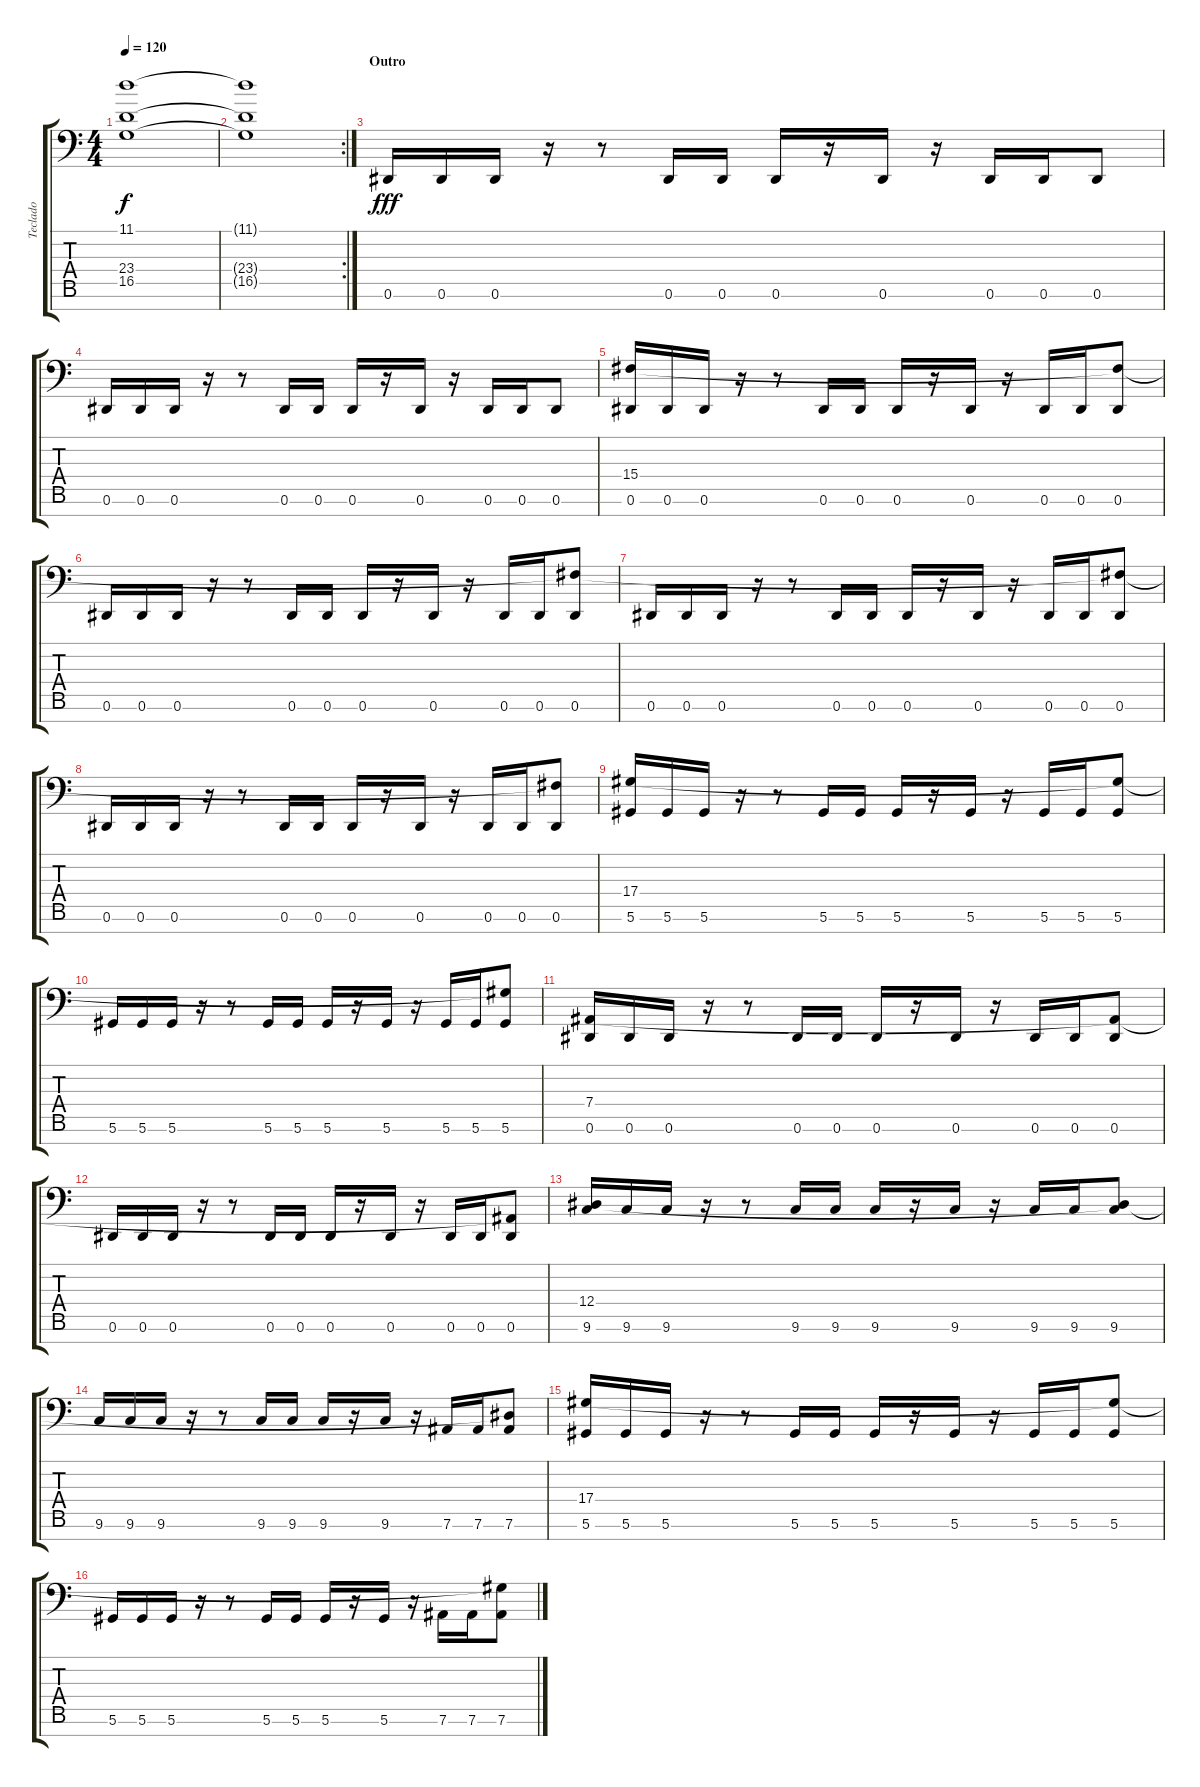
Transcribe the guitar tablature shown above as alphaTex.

\track ("Teclado" "Teclado") {instrument tremolostrings}
\staff {score tabs}
\tuning (Eb4 Eb4 Eb4 Eb2 Eb2 Eb2 Eb1) {hide}
\ts (4 4)
\tempo 120
\clef f4
\ks c
(11.1{t} 23.4{t} 16.5{t}).1{dy f} |
\rc 2
(11.1{t} 23.4{t} 16.5{t}).1 |
\section ("" "Outro")
0.6.16{dy fff volume 16} 0.6.16 0.6.16 r.16 r.8 0.6.16 0.6.16 0.6.16 r.16 0.6.16 r.16 0.6.16 0.6.16 0.6.8 |
0.6.16 0.6.16 0.6.16 r.16 r.8 0.6.16 0.6.16 0.6.16 r.16 0.6.16 r.16 0.6.16 0.6.16 0.6.8 |
(15.4 0.6).16 0.6.16 0.6.16 r.16 r.8 0.6.16 0.6.16 0.6.16 r.16 0.6.16 r.16 0.6.16 0.6.16 (15.4{t} 0.6).8 |
0.6.16 0.6.16 0.6.16 r.16 r.8 0.6.16 0.6.16 0.6.16 r.16 0.6.16 r.16 0.6.16 0.6.16 (15.4{t} 0.6).8 |
0.6.16 0.6.16 0.6.16 r.16 r.8 0.6.16 0.6.16 0.6.16 r.16 0.6.16 r.16 0.6.16 0.6.16 (15.4{t} 0.6).8 |
0.6.16 0.6.16 0.6.16 r.16 r.8 0.6.16 0.6.16 0.6.16 r.16 0.6.16 r.16 0.6.16 0.6.16 (15.4{t} 0.6).8 |
(17.4 5.6).16 5.6.16 5.6.16 r.16 r.8 5.6.16 5.6.16 5.6.16 r.16 5.6.16 r.16 5.6.16 5.6.16 (17.4{t} 5.6).8 |
5.6.16 5.6.16 5.6.16 r.16 r.8 5.6.16 5.6.16 5.6.16 r.16 5.6.16 r.16 5.6.16 5.6.16 (17.4{t} 5.6).8 |
(7.4 0.6).16 0.6.16 0.6.16 r.16 r.8 0.6.16 0.6.16 0.6.16 r.16 0.6.16 r.16 0.6.16 0.6.16 (7.4{t} 0.6).8 |
0.6.16 0.6.16 0.6.16 r.16 r.8 0.6.16 0.6.16 0.6.16 r.16 0.6.16 r.16 0.6.16 0.6.16 (7.4{t} 0.6).8 |
(12.4 9.6).16 9.6.16 9.6.16 r.16 r.8 9.6.16 9.6.16 9.6.16 r.16 9.6.16 r.16 9.6.16 9.6.16 (12.4{t} 9.6).8 |
9.6.16 9.6.16 9.6.16 r.16 r.8 9.6.16 9.6.16 9.6.16 r.16 9.6.16 r.16 7.6.16 7.6.16 (12.4{t} 7.6).8 |
(17.4 5.6).16 5.6.16 5.6.16 r.16 r.8 5.6.16 5.6.16 5.6.16 r.16 5.6.16 r.16 5.6.16 5.6.16 (17.4{t} 5.6).8 |
5.6.16 5.6.16 5.6.16 r.16 r.8 5.6.16 5.6.16 5.6.16 r.16 5.6.16 r.16 7.6.16 7.6.16 (17.4{t} 7.6).8
